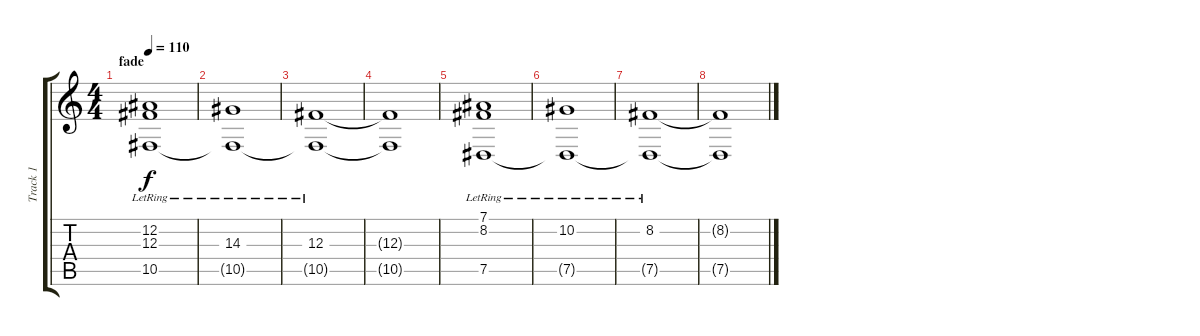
\track ("Track 1" "Track 1") {instrument acousticgrandpiano}
\staff {score tabs}
\tuning (Eb4 Bb3 Gb3 Db3 Ab2 Db2) {hide}
\ts (4 4)
\section ("" "fade")
\tempo 110
\clef g2
\ks c
(12.2{lr} 12.3{lr} 10.5{lr}).1{dy f volume 3} |
(14.3{lr} 10.5{t}).1 |
(12.3{lr} 10.5{t}).1 |
(12.3{t} 10.5{t}).1 |
(7.1{lr} 8.2{lr} 7.5{lr}).1{volume 0} |
(10.2{lr} 7.5{t}).1 |
(8.2{lr} 7.5{t}).1 |
(8.2{t} 7.5{t}).1
